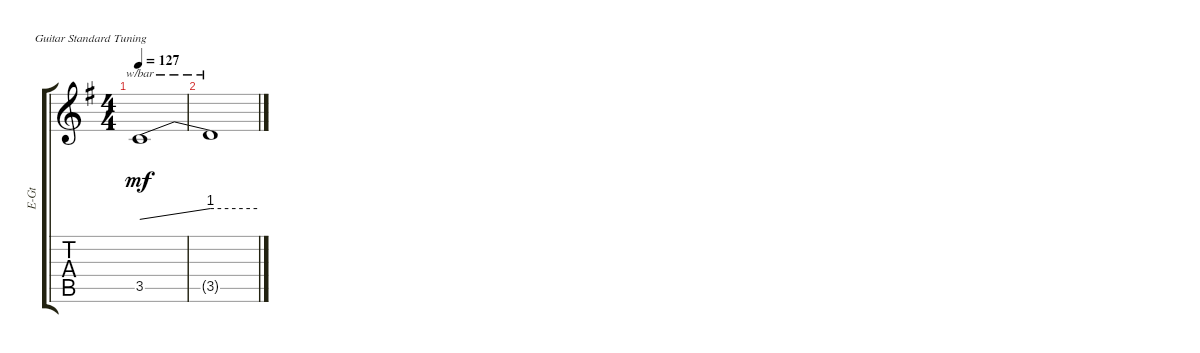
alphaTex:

\defaultSystemsLayout 4
\bracketExtendMode groupsimilarinstruments
\otherSystemsTrackNameOrientation horizontal
\track ("Lead Guitar" "E-Gt") {instrument distortionguitar}
\staff {score tabs}
\tuning (E4 B3 G3 D3 A2 E2)
\ts (4 4)
\tempo 127
\clef g2
\ks g
3.5{acc forcenatural}.1{tbe (dive default 0 0 59.4 4) dy mf instrument distortionguitar beam Down} |
3.5{t}.1{tbe (hold default 0 4 60 4) beam Down}
